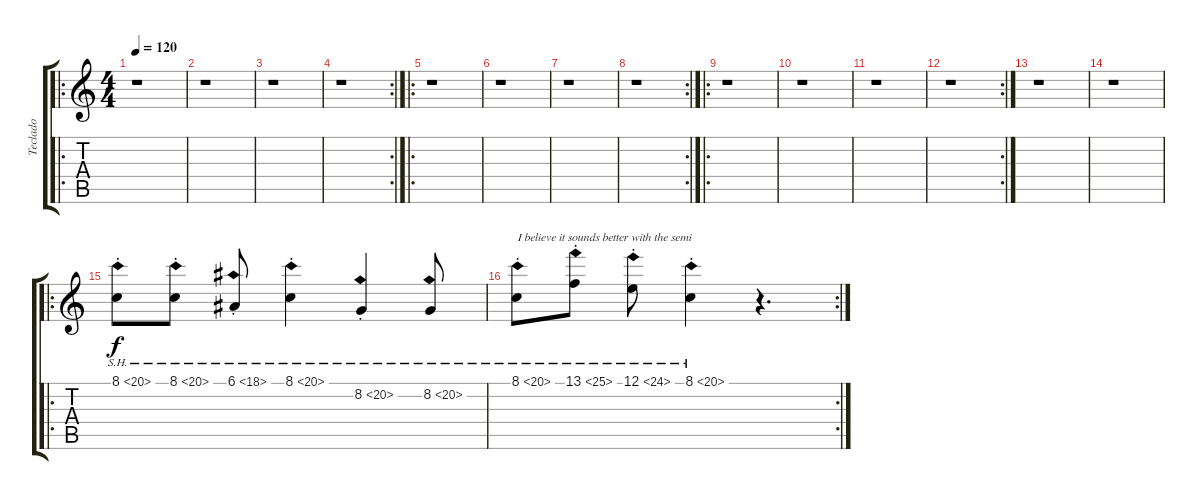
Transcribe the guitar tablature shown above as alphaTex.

\track ("Teclado" "Teclado") {instrument drawbarorgan}
\staff {score tabs}
\tuning (E4 B3 G3 D3 A2 E2) {hide}
\ro
\ts (4 4)
\tempo 120
\clef g2
\ks c
r.1{dy f} |
r.1 |
r.1 |
\rc 2
r.1 |
\ro
r.1 |
r.1 |
r.1 |
\rc 2
r.1 |
\ro
r.1 |
r.1 |
r.1 |
\rc 2
r.1 |
r.1 |
r.1 |
\ro
8.1{sh 12 st}.8 8.1{sh 12 st}.8 6.1{sh 12 st}.8 8.1{sh 12 st}.4 8.2{sh 12 st}.4 8.2{sh 12}.8 |
\rc 2
8.1{sh 12 st}.8{txt "I believe it sounds better with the semi"} 13.1{sh 12 st}.8 12.1{sh 12 st}.8 8.1{sh 12 st}.4 r.4{d}
